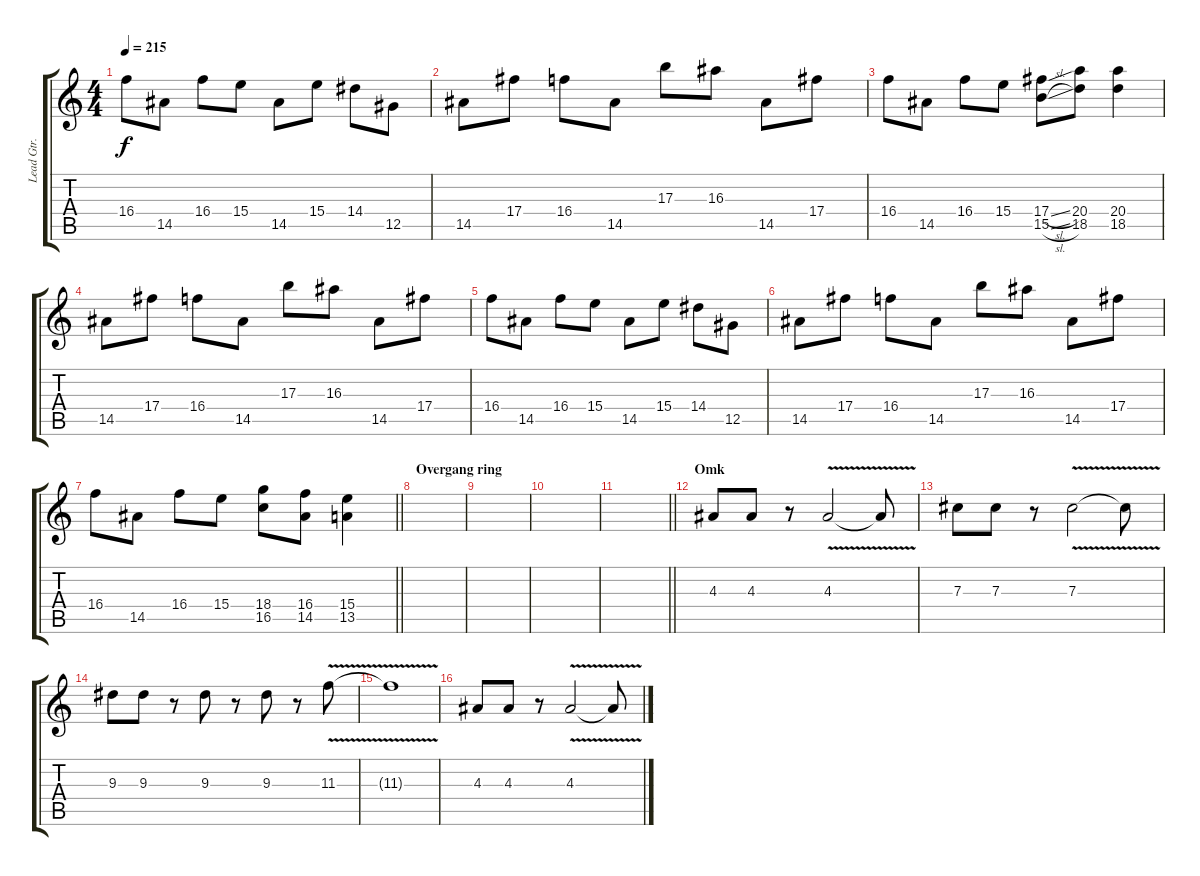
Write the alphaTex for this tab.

\track ("Lead Gtr." "Lead Gtr.") {instrument distortionguitar}
\staff {score tabs}
\tuning (Eb4 Bb3 Gb3 Db3 Ab2 Eb2) {hide}
\ts (4 4)
\tempo 215
\clef g2
\ks c
16.4.8{dy f} 14.5.8 16.4.8 15.4.8 14.5.8 15.4.8 14.4.8 12.5.8 |
14.5.8 17.4.8 16.4.8 14.5.8 17.3.8 16.3.8 14.5.8 17.4.8 |
16.4.8 14.5.8 16.4.8 15.4.8 (17.4{sl} 15.5{sl}).8 (20.4 18.5).8 (20.4 18.5).4 |
14.5.8 17.4.8 16.4.8 14.5.8 17.3.8 16.3.8 14.5.8 17.4.8 |
16.4.8 14.5.8 16.4.8 15.4.8 14.5.8 15.4.8 14.4.8 12.5.8 |
14.5.8 17.4.8 16.4.8 14.5.8 17.3.8 16.3.8 14.5.8 17.4.8 |
\barLineRight lightlight
16.4.8 14.5.8 16.4.8 15.4.8 (18.4 16.5).8 (16.4 14.5).8 (15.4 13.5).4 |
\section ("" "Overgang ring")
|
|
|
\barLineRight lightlight
|
\section ("" "Omk")
4.3.8 4.3.8 r.8 4.3{v}.2 4.3{t}.8 |
7.3.8 7.3.8 r.8 7.3{v}.2 7.3{t}.8 |
9.3.8 9.3.8 r.8 9.3.8 r.8 9.3.8 r.8 11.3{v}.8 |
11.3{t}.1 |
4.3.8 4.3.8 r.8 4.3{v}.2 4.3{t}.8
